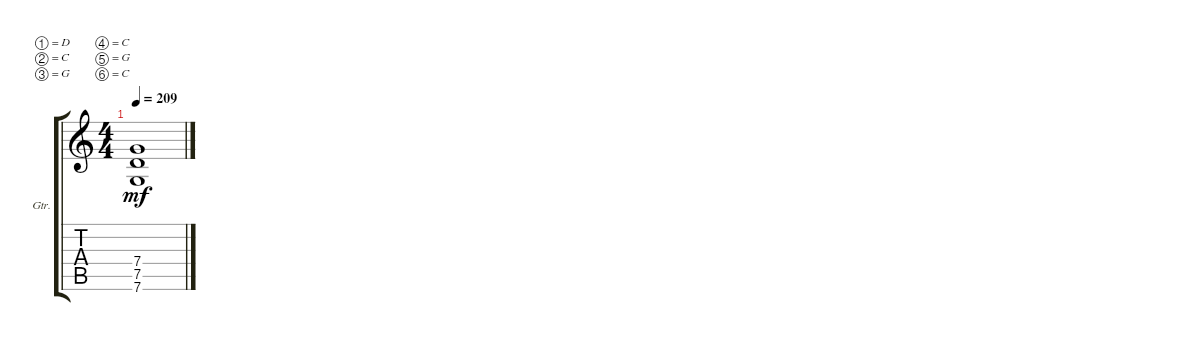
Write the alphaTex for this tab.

\defaultSystemsLayout 4
\bracketExtendMode groupsimilarinstruments
\firstSystemTrackNameOrientation horizontal
\otherSystemsTrackNameOrientation horizontal
\track ("Guitar" "Gtr.") {instrument acousticguitarsteel}
\staff {score tabs}
\tuning (D4 C4 G3 C3 G2 C2)
\ts (4 4)
\tempo 209
\clef g2
\ks c
(7.6 7.5 7.4).1{dy mf}
